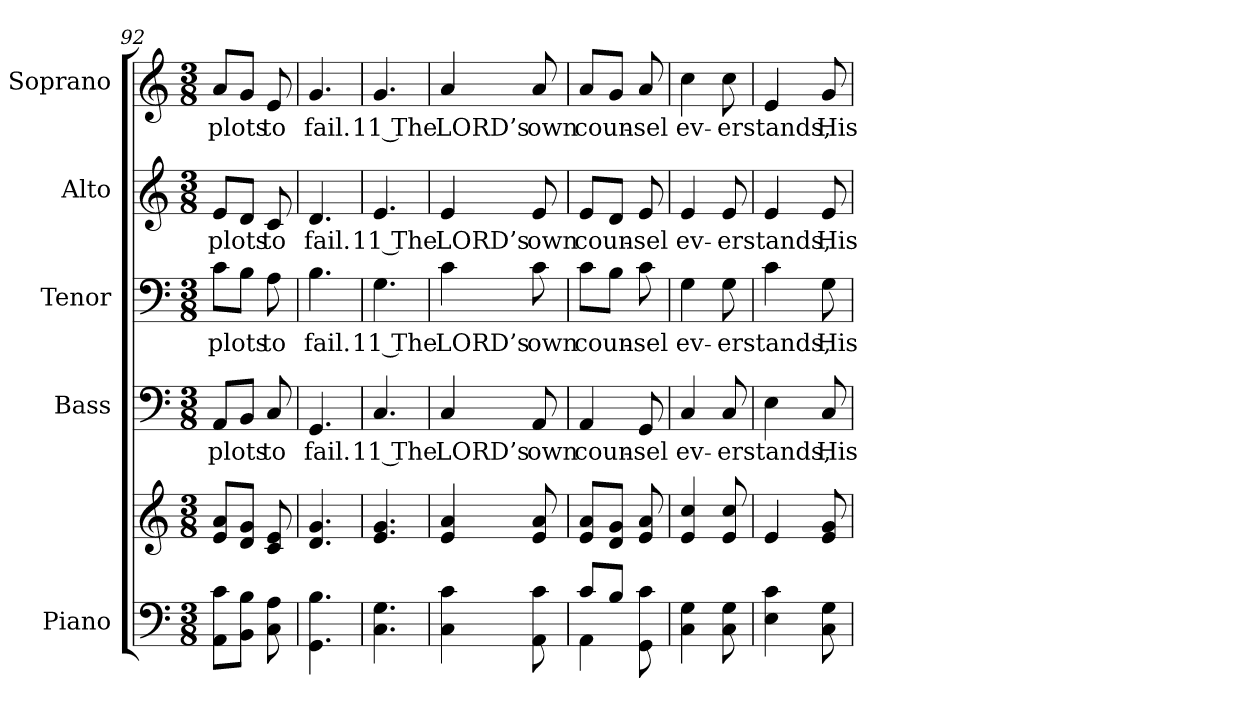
**kern	**kern	**kern	**text	**kern	**text	**kern	**text	**kern	**text
*part5	*part5	*part4	*part4	*part3	*part3	*part2	*part2	*part1	*part1
*staff6	*staff5	*staff4	*staff4	*staff3	*staff3	*staff2	*staff2	*staff1	*staff1
*I"Piano	*	*I"Bass	*	*I"Tenor	*	*I"Alto	*	*I"Soprano	*
*I'Pno.	*	*I'B.	*	*I'T.	*	*I'A.	*	*I'S.	*
!!LO:PB:g=z
*clefF4	*clefG2	*clefF4	*	*clefF4	*	*clefG2	*	*clefG2	*
*k[]	*k[]	*k[]	*	*k[]	*	*k[]	*	*k[]	*
*C:	*C:	*C:	*	*C:	*	*C:	*	*C:	*
*M3/8	*M3/8	*M3/8	*	*M3/8	*	*M3/8	*	*M3/8	*
=92	=92	=92	=92	=92	=92	=92	=92	=92	=92
!	!	!	!LO:LY:b:color=#000000	!	!	!	!	!	!
!	!	!	!	!	!LO:LY:b:color=#000000	!	!	!	!
!	!	!	!	!	!	!	!LO:LY:b:color=#000000	!	!
!	!	!	!	!	!	!	!	!	!LO:LY:b:color=#000000
8AAi\ 8ciL	8ei/ 8aiL	8AAi/L	plots	8ci\L	plots	8ei/L	plots	8ai/L	plots
8BBi\ 8BiJ	8di/ 8giJ	8BBi/J	.	8Bi\J	.	8di/J	.	8gi/J	.
!	!	!	!LO:LY:b:color=#000000	!	!	!	!	!	!
!	!	!	!	!	!LO:LY:b:color=#000000	!	!	!	!
!	!	!	!	!	!	!	!LO:LY:b:color=#000000	!	!
!	!	!	!	!	!	!	!	!	!LO:LY:b:color=#000000
8Ci\ 8Ai	8ci/ 8ei	8Ci/	to	8Ai\	to	8ci/	to	8ei/	to
=93	=93	=93	=93	=93	=93	=93	=93	=93	=93
!	!	!	!LO:LY:b:color=#000000	!	!	!	!	!	!
!	!	!	!	!	!LO:LY:b:color=#000000	!	!	!	!
!	!	!	!	!	!	!	!LO:LY:b:color=#000000	!	!
!	!	!	!	!	!	!	!	!	!LO:LY:b:color=#000000
4.GGi\ 4.Bi	4.di/ 4.gi	4.GGi/	fail.	4.Bi\	fail.	4.di/	fail.	4.gi/	fail.
=94	=94	=94	=94	=94	=94	=94	=94	=94	=94
!	!	!	!LO:LY:b:color=#000000	!	!	!	!	!	!
!	!	!	!	!	!LO:LY:b:color=#000000	!	!	!	!
!	!	!	!	!	!	!	!LO:LY:b:color=#000000	!	!
!	!	!	!	!	!	!	!	!	!LO:LY:b:color=#000000
4.Ci\ 4.Gi	4.ei/ 4.gi	4.Ci/	11 The	4.Gi\	11 The	4.ei/	11 The	4.gi/	11 The
=95	=95	=95	=95	=95	=95	=95	=95	=95	=95
!	!	!	!LO:LY:b:color=#000000	!	!	!	!	!	!
!	!	!	!	!	!LO:LY:b:color=#000000	!	!	!	!
!	!	!	!	!	!	!	!LO:LY:b:color=#000000	!	!
!	!	!	!	!	!	!	!	!	!LO:LY:b:color=#000000
4Ci\ 4ci	4ei/ 4ai	4Ci/	LORD’s	4ci\	LORD’s	4ei/	LORD’s	4ai/	LORD’s
!	!	!	!LO:LY:b:color=#000000	!	!	!	!	!	!
!	!	!	!	!	!LO:LY:b:color=#000000	!	!	!	!
!	!	!	!	!	!	!	!LO:LY:b:color=#000000	!	!
!	!	!	!	!	!	!	!	!	!LO:LY:b:color=#000000
8AAi\ 8ci	8ei/ 8ai	8AAi/	own	8ci\	own	8ei/	own	8ai/	own
=96	=96	=96	=96	=96	=96	=96	=96	=96	=96
*^	*	*	*	*	*	*	*	*	*
!	!	!	!	!LO:LY:b:color=#000000	!	!	!	!	!	!
!	!	!	!	!	!	!LO:LY:b:color=#000000	!	!	!	!
!	!	!	!	!	!	!	!	!LO:LY:b:color=#000000	!	!
!	!	!	!	!	!	!	!	!	!	!LO:LY:b:color=#000000
8ci/L	4AAi\	8ei/ 8aiL	4AAi/	coun-	8ci\L	coun-	8ei/L	coun-	8ai/L	coun-
8Bi/J	.	8di/ 8giJ	.	.	8Bi\J	.	8di/J	.	8gi/J	.
!	!	!	!	!LO:LY:b:color=#000000	!	!	!	!	!	!
!	!	!	!	!	!	!LO:LY:b:color=#000000	!	!	!	!
!	!	!	!	!	!	!	!	!LO:LY:b:color=#000000	!	!
!	!	!	!	!	!	!	!	!	!	!LO:LY:b:color=#000000
8GGi\ 8ci	8ryy	8ei/ 8ai	8GGi/	-sel	8ci\	-sel	8ei/	-sel	8ai/	-sel
*v	*v	*	*	*	*	*	*	*	*	*
=97	=97	=97	=97	=97	=97	=97	=97	=97	=97
*^	*	*	*	*	*	*	*	*	*
!	!	!	!	!LO:LY:b:color=#000000	!	!	!	!	!	!
*v	*v	*	*	*	*	*	*	*	*	*
*^	*	*	*	*	*	*	*	*	*
!	!	!	!	!	!	!LO:LY:b:color=#000000	!	!	!	!
*v	*v	*	*	*	*	*	*	*	*	*
*^	*	*	*	*	*	*	*	*	*
!	!	!	!	!	!	!	!	!LO:LY:b:color=#000000	!	!
*v	*v	*	*	*	*	*	*	*	*	*
*^	*	*	*	*	*	*	*	*	*
!	!	!	!	!	!	!	!	!	!	!LO:LY:b:color=#000000
*v	*v	*	*	*	*	*	*	*	*	*
4Ci\ 4Gi	4ei/ 4cci	4Ci/	ev-	4Gi\	ev-	4ei/	ev-	4cci\	ev-
!	!	!	!LO:LY:b:color=#000000	!	!	!	!	!	!
!	!	!	!	!	!LO:LY:b:color=#000000	!	!	!	!
!	!	!	!	!	!	!	!LO:LY:b:color=#000000	!	!
!	!	!	!	!	!	!	!	!	!LO:LY:b:color=#000000
8Ci\ 8Gi	8ei/ 8cci	8Ci/	-er	8Gi\	-er	8ei/	-er	8cci\	-er
=98	=98	=98	=98	=98	=98	=98	=98	=98	=98
!	!	!	!LO:LY:b:color=#000000	!	!	!	!	!	!
!	!	!	!	!	!LO:LY:b:color=#000000	!	!	!	!
!	!	!	!	!	!	!	!LO:LY:b:color=#000000	!	!
!	!	!	!	!	!	!	!	!	!LO:LY:b:color=#000000
4Ei\ 4ci	4ei/	4Ei\	stands,	4ci\	stands,	4ei/	stands,	4ei/	stands,
!	!	!	!LO:LY:b:color=#000000	!	!	!	!	!	!
!	!	!	!	!	!LO:LY:b:color=#000000	!	!	!	!
!	!	!	!	!	!	!	!LO:LY:b:color=#000000	!	!
!	!	!	!	!	!	!	!	!	!LO:LY:b:color=#000000
8Ci\ 8Gi	8ei/ 8gi	8Ci/	His	8Gi\	His	8ei/	His	8gi/	His
=	=	=	=	=	=	=	=	=	=
*-	*-	*-	*-	*-	*-	*-	*-	*-	*-
